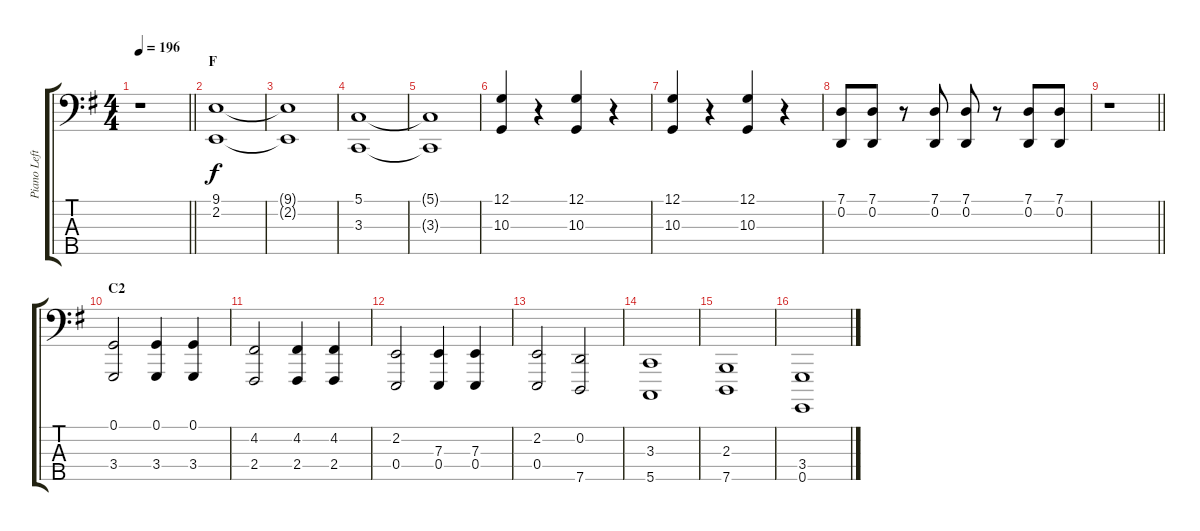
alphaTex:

\track ("Piano Left" "Piano Left") {instrument acousticgrandpiano}
\staff {score tabs}
\tuning (G2 D2 A1 E1 G0) {hide}
\ts (4 4)
\tempo 196
\clef f4
\barLineRight lightlight
\ks g
r.1{dy f} |
\section ("" "F")
(9.1 2.2).1 |
(9.1{t} 2.2{t}).1 |
(5.1 3.3).1 |
(5.1{t} 3.3{t}).1 |
(12.1 10.3).4 r.4 (12.1 10.3).4 r.4 |
(12.1 10.3).4 r.4 (12.1 10.3).4 r.4 |
(7.1 0.2).8 (7.1 0.2).8 r.8 (7.1 0.2).8 (7.1 0.2).8 r.8 (7.1 0.2).8 (7.1 0.2).8 |
\barLineRight lightlight
r.1 |
\section ("" "C2")
(0.1 3.4).2 (0.1 3.4).4 (0.1 3.4).4 |
(4.2 2.4).2 (4.2 2.4).4 (4.2 2.4).4 |
(2.2 0.4).2 (7.3 0.4).4 (7.3 0.4).4 |
(2.2 0.4).2 (0.2 7.5).2 |
(3.3 5.5).1 |
(2.3 7.5).1 |
(3.4 0.5).1
